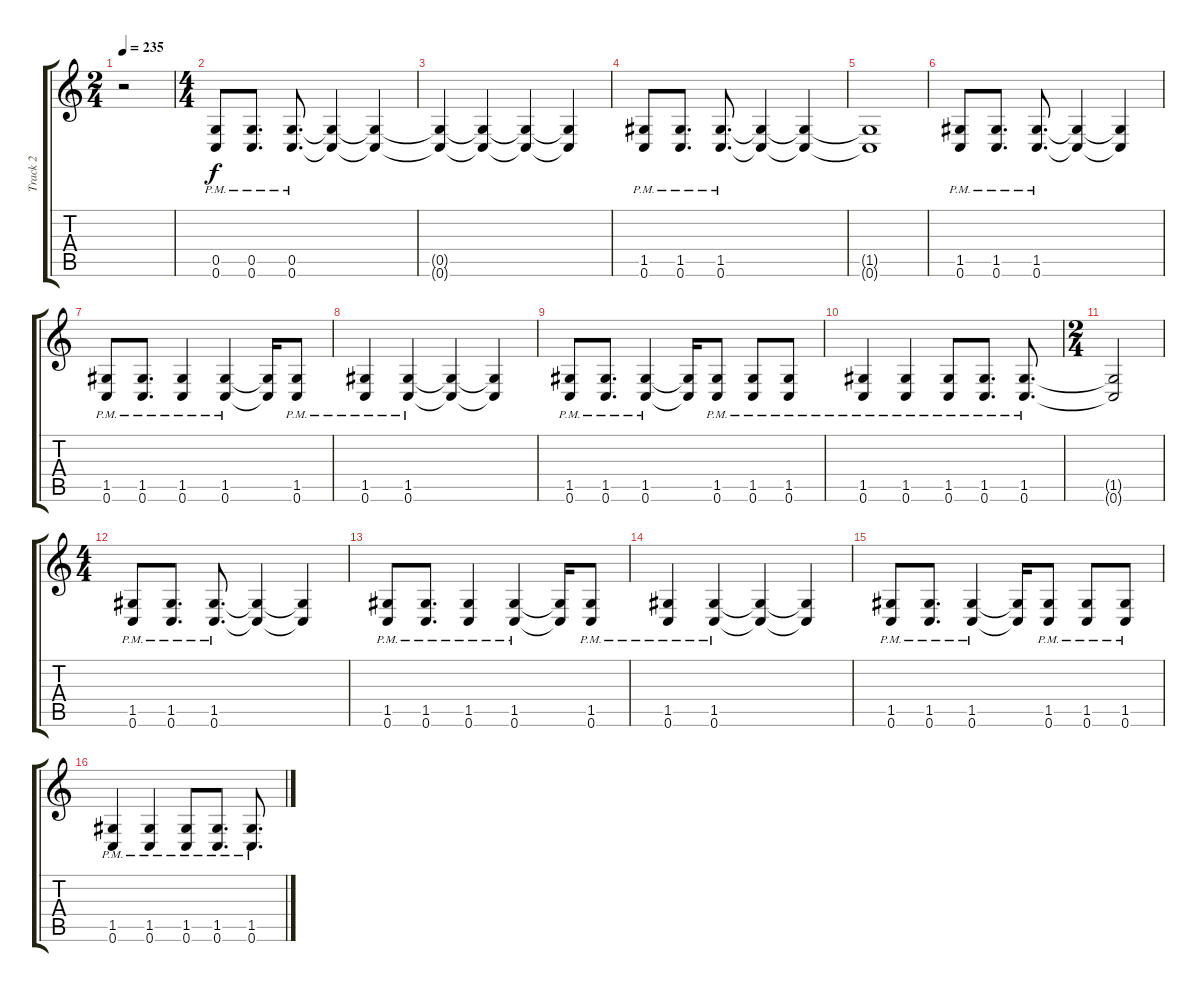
\track ("Track 2" "Track 2") {instrument overdrivenguitar}
\staff {score tabs}
\tuning (D4 A3 F3 C3 G2 C2) {hide}
\ts (2 4)
\tempo 235
\clef g2
\ks c
r.2{dy f} |
\ts (4 4)
(0.5{pm} 0.6{pm}).8 (0.5{pm} 0.6{pm}).8{d} (0.5{pm} 0.6{pm}).8{d} (0.5{t} 0.6{t}).4 (0.5{t} 0.6{t}).4 |
(0.5{t} 0.6{t}).4 (0.5{t} 0.6{t}).4 (0.5{t} 0.6{t}).4 (0.5{t} 0.6{t}).4 |
(1.5{pm} 0.6{pm}).8 (1.5{pm} 0.6{pm}).8{d} (1.5{pm} 0.6{pm}).8{d} (1.5{t} 0.6{t}).4 (1.5{t} 0.6{t}).4 |
(1.5{t} 0.6{t}).1 |
(1.5{pm} 0.6{pm}).8 (1.5{pm} 0.6{pm}).8{d} (1.5{pm} 0.6{pm}).8{d} (1.5{t} 0.6{t}).4 (1.5{t} 0.6{t}).4 |
(1.5{pm} 0.6{pm}).8 (1.5{pm} 0.6{pm}).8{d} (1.5{pm} 0.6{pm}).4 (1.5{pm} 0.6{pm}).4 (1.5{t} 0.6{t}).16 (1.5{pm} 0.6{pm}).8 |
(1.5{pm} 0.6{pm}).4 (1.5{pm} 0.6{pm}).4 (1.5{t} 0.6{t}).4 (1.5{t} 0.6{t}).4 |
(1.5{pm} 0.6{pm}).8 (1.5{pm} 0.6{pm}).8{d} (1.5{pm} 0.6{pm}).4 (1.5{t} 0.6{t}).16 (1.5{pm} 0.6{pm}).8 (1.5{pm} 0.6{pm}).8 (1.5{pm} 0.6{pm}).8 |
(1.5{pm} 0.6{pm}).4 (1.5{pm} 0.6{pm}).4 (1.5{pm} 0.6{pm}).8 (1.5{pm} 0.6{pm}).8{d} (1.5{pm} 0.6{pm}).8{d} |
\ts (2 4)
(1.5{t} 0.6{t}).2 |
\ts (4 4)
(1.5{pm} 0.6{pm}).8 (1.5{pm} 0.6{pm}).8{d} (1.5{pm} 0.6{pm}).8{d} (1.5{t} 0.6{t}).4 (1.5{t} 0.6{t}).4 |
(1.5{pm} 0.6{pm}).8 (1.5{pm} 0.6{pm}).8{d} (1.5{pm} 0.6{pm}).4 (1.5{pm} 0.6{pm}).4 (1.5{t} 0.6{t}).16 (1.5{pm} 0.6{pm}).8 |
(1.5{pm} 0.6{pm}).4 (1.5{pm} 0.6{pm}).4 (1.5{t} 0.6{t}).4 (1.5{t} 0.6{t}).4 |
(1.5{pm} 0.6{pm}).8 (1.5{pm} 0.6{pm}).8{d} (1.5{pm} 0.6{pm}).4 (1.5{t} 0.6{t}).16 (1.5{pm} 0.6{pm}).8 (1.5{pm} 0.6{pm}).8 (1.5{pm} 0.6{pm}).8 |
(1.5{pm} 0.6{pm}).4 (1.5{pm} 0.6{pm}).4 (1.5{pm} 0.6{pm}).8 (1.5{pm} 0.6{pm}).8{d} (1.5{pm} 0.6{pm}).8{d}
